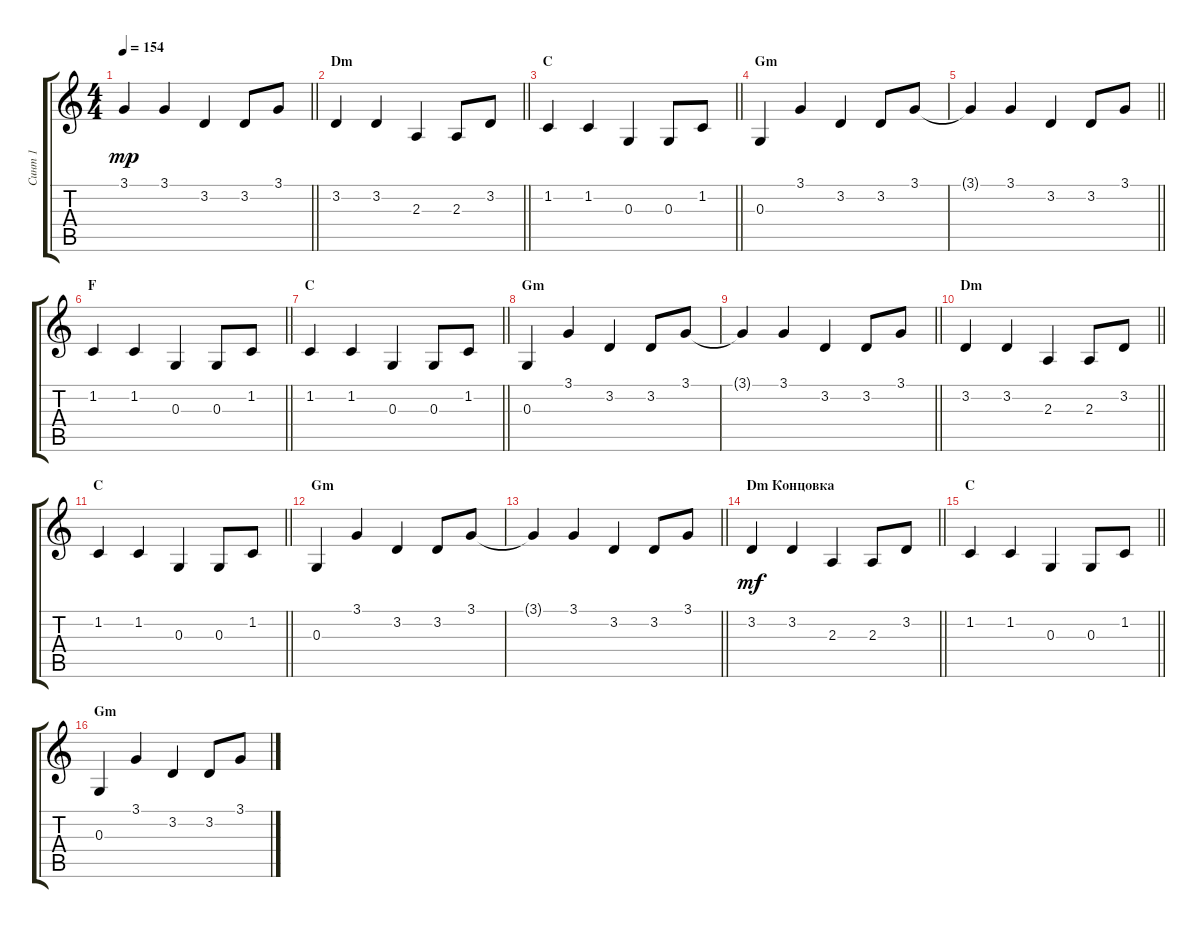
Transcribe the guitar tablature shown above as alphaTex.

\track ("Синт 1" "Синт 1") {instrument lead2sawtooth}
\staff {score tabs}
\tuning (E4 B3 G3 D3 A2 E2) {hide}
\ts (4 4)
\tempo 154
\clef g2
\barLineRight lightlight
\ks c
3.1{t}.4{dy mp} 3.1.4 3.2.4 3.2.8 3.1.8 |
\section ("" "Dm")
\barLineRight lightlight
3.2.4 3.2.4 2.3.4 2.3.8 3.2.8 |
\section ("" "C")
\barLineRight lightlight
1.2.4 1.2.4 0.3.4 0.3.8 1.2.8 |
\section ("" "Gm")
0.3.4 3.1.4 3.2.4 3.2.8 3.1.8 |
\barLineRight lightlight
3.1{t}.4 3.1.4 3.2.4 3.2.8 3.1.8 |
\section ("" "F")
\barLineRight lightlight
1.2.4 1.2.4 0.3.4 0.3.8 1.2.8 |
\section ("" "C")
\barLineRight lightlight
1.2.4 1.2.4 0.3.4 0.3.8 1.2.8 |
\section ("" "Gm")
0.3.4 3.1.4 3.2.4 3.2.8 3.1.8 |
\barLineRight lightlight
3.1{t}.4 3.1.4 3.2.4 3.2.8 3.1.8 |
\section ("" "Dm")
\barLineRight lightlight
3.2.4 3.2.4 2.3.4 2.3.8 3.2.8 |
\section ("" "C")
\barLineRight lightlight
1.2.4 1.2.4 0.3.4 0.3.8 1.2.8 |
\section ("" "Gm")
0.3.4 3.1.4 3.2.4 3.2.8 3.1.8 |
\barLineRight lightlight
3.1{t}.4 3.1.4 3.2.4 3.2.8 3.1.8 |
\section ("" "Dm Концовка")
\barLineRight lightlight
3.2.4{dy mf} 3.2.4 2.3.4 2.3.8 3.2.8 |
\section ("" "C")
\barLineRight lightlight
1.2.4 1.2.4 0.3.4 0.3.8 1.2.8 |
\section ("" "Gm")
0.3.4 3.1.4 3.2.4 3.2.8 3.1.8
